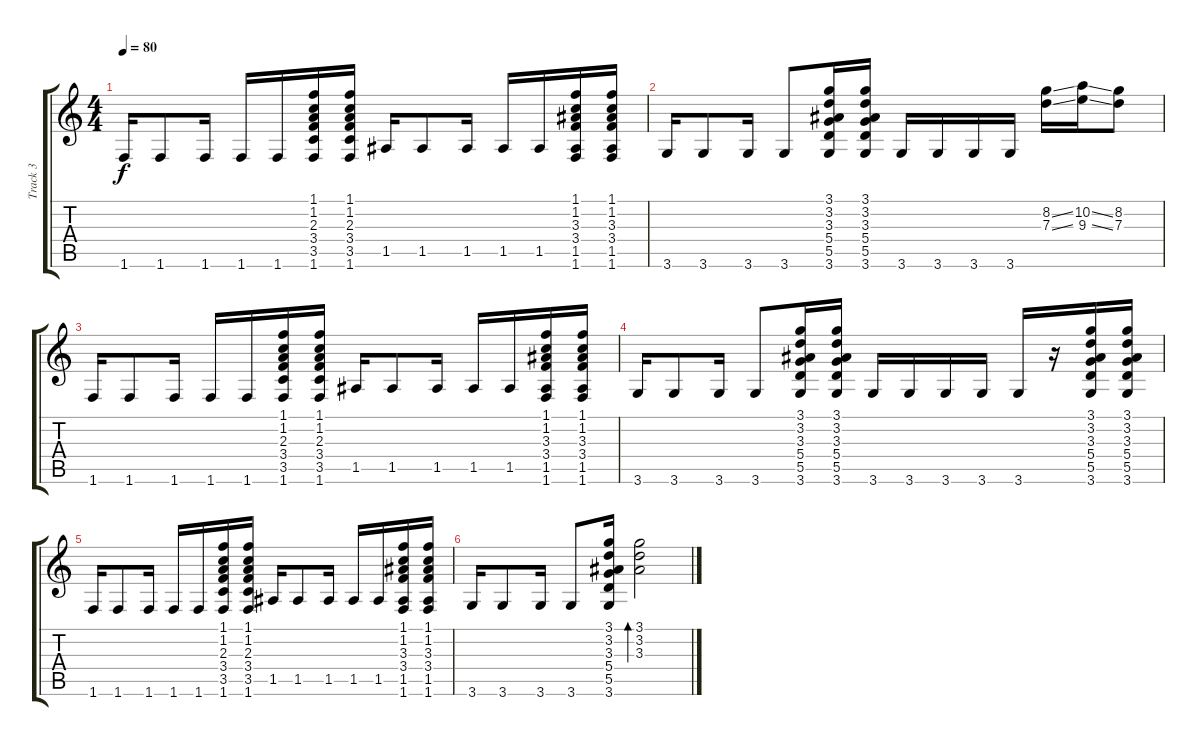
\track ("Track 3" "Track 3") {instrument electricguitarclean}
\staff {score tabs}
\tuning (E4 B3 G3 D3 A2 E2) {hide}
\ts (4 4)
\tempo 80
\clef g2
\ks c
1.6.16{dy f} 1.6.8 1.6.16 1.6.16 1.6.16 (1.1 1.2 2.3 3.4 3.5 1.6).16 (1.1 1.2 2.3 3.4 3.5 1.6).16 1.5.16 1.5.8 1.5.16 1.5.16 1.5.16 (1.1 1.2 3.3 3.4 1.5 1.6).16 (1.1 1.2 3.3 3.4 1.5 1.6).16 |
3.6.16 3.6.8 3.6.16 3.6.8 (3.1 3.2 3.3 5.4 5.5 3.6).16 (3.1 3.2 3.3 5.4 5.5 3.6).16 3.6.16 3.6.16 3.6.16 3.6.16 (8.2{ss} 7.3{ss}).16 (10.2{ss} 9.3{ss}).16 (8.2 7.3).8 |
1.6.16 1.6.8 1.6.16 1.6.16 1.6.16 (1.1 1.2 2.3 3.4 3.5 1.6).16 (1.1 1.2 2.3 3.4 3.5 1.6).16 1.5.16 1.5.8 1.5.16 1.5.16 1.5.16 (1.1 1.2 3.3 3.4 1.5 1.6).16 (1.1 1.2 3.3 3.4 1.5 1.6).16 |
3.6.16 3.6.8 3.6.16 3.6.8 (3.1 3.2 3.3 5.4 5.5 3.6).16 (3.1 3.2 3.3 5.4 5.5 3.6).16 3.6.16 3.6.16 3.6.16 3.6.16 3.6.16 r.16 (3.1 3.2 3.3 5.4 5.5 3.6).16 (3.1 3.2 3.3 5.4 5.5 3.6).16 |
1.6.16 1.6.8 1.6.16 1.6.16 1.6.16 (1.1 1.2 2.3 3.4 3.5 1.6).16 (1.1 1.2 2.3 3.4 3.5 1.6).16 1.5.16 1.5.8 1.5.16 1.5.16 1.5.16 (1.1 1.2 3.3 3.4 1.5 1.6).16 (1.1 1.2 3.3 3.4 1.5 1.6).16 |
3.6.16 3.6.8 3.6.16 3.6.8 (3.1 3.2 3.3 5.4 5.5 3.6).16 (3.1 3.2 3.3).2{bd 60}
